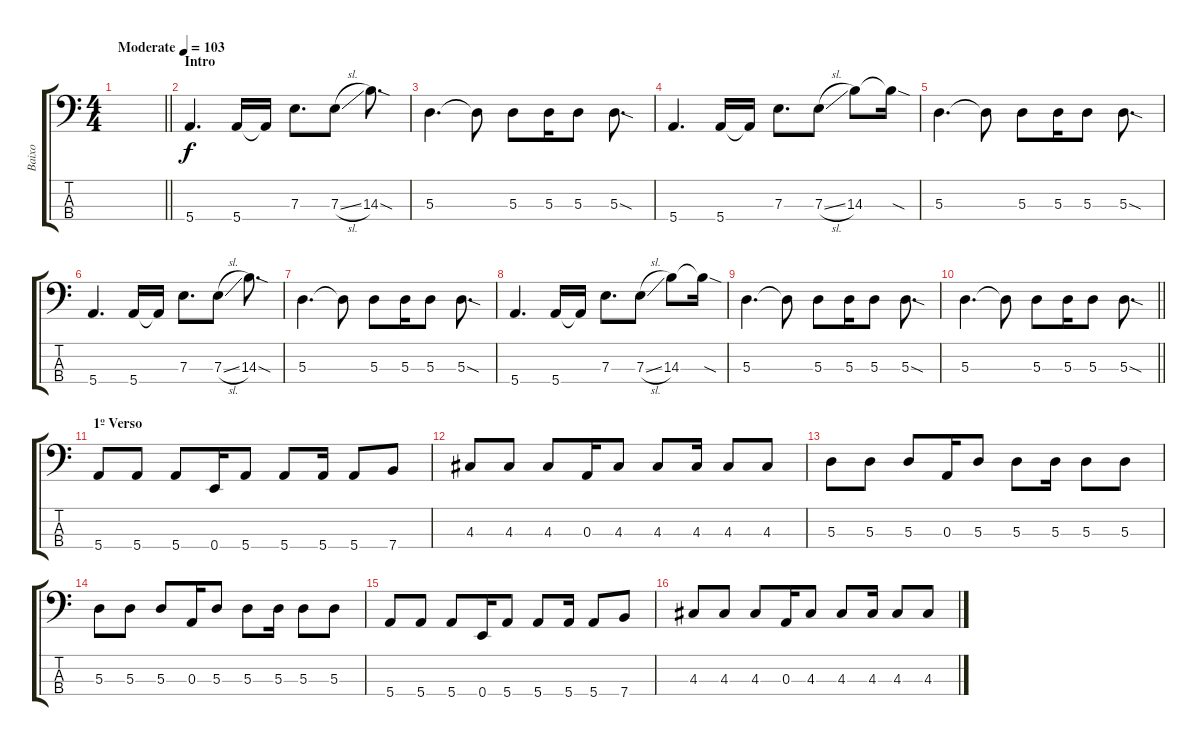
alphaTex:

\track ("Baixo" "Baixo") {instrument electricbasspick}
\staff {score tabs}
\tuning (G2 D2 A1 E1) {hide}
\ts (4 4)
\tempo (103 "Moderate")
\clef f4
\barLineRight lightlight
\ks c
|
\section ("" "Intro")
5.4.4{d} 5.4.16 5.4{t}.16 7.3.8{d} 7.3{sl}.8 14.3{sod}.8{d} |
5.3.4{d} 5.3{t}.8 5.3.8 5.3.16 5.3.8 5.3{sod}.8{d} |
5.4.4{d} 5.4.16 5.4{t}.16 7.3.8{d} 7.3{sl}.8 14.3.8 14.3{sod t}.16 |
5.3.4{d} 5.3{t}.8 5.3.8 5.3.16 5.3.8 5.3{sod}.8{d} |
5.4.4{d} 5.4.16 5.4{t}.16 7.3.8{d} 7.3{sl}.8 14.3{sod}.8{d} |
5.3.4{d} 5.3{t}.8 5.3.8 5.3.16 5.3.8 5.3{sod}.8{d} |
5.4.4{d} 5.4.16 5.4{t}.16 7.3.8{d} 7.3{sl}.8 14.3.8 14.3{sod t}.16 |
5.3.4{d} 5.3{t}.8 5.3.8 5.3.16 5.3.8 5.3{sod}.8{d} |
\barLineRight lightlight
5.3.4{d} 5.3{t}.8 5.3.8 5.3.16 5.3.8 5.3{sod}.8{d} |
\section ("" "1º Verso")
5.4.8 5.4.8 5.4.8 0.4.16 5.4.8 5.4.8 5.4.16 5.4.8 7.4.8 |
4.3.8 4.3.8 4.3.8 0.3.16 4.3.8 4.3.8 4.3.16 4.3.8 4.3.8 |
5.3.8 5.3.8 5.3.8 0.3.16 5.3.8 5.3.8 5.3.16 5.3.8 5.3.8 |
5.3.8 5.3.8 5.3.8 0.3.16 5.3.8 5.3.8 5.3.16 5.3.8 5.3.8 |
5.4.8 5.4.8 5.4.8 0.4.16 5.4.8 5.4.8 5.4.16 5.4.8 7.4.8 |
4.3.8 4.3.8 4.3.8 0.3.16 4.3.8 4.3.8 4.3.16 4.3.8 4.3.8
